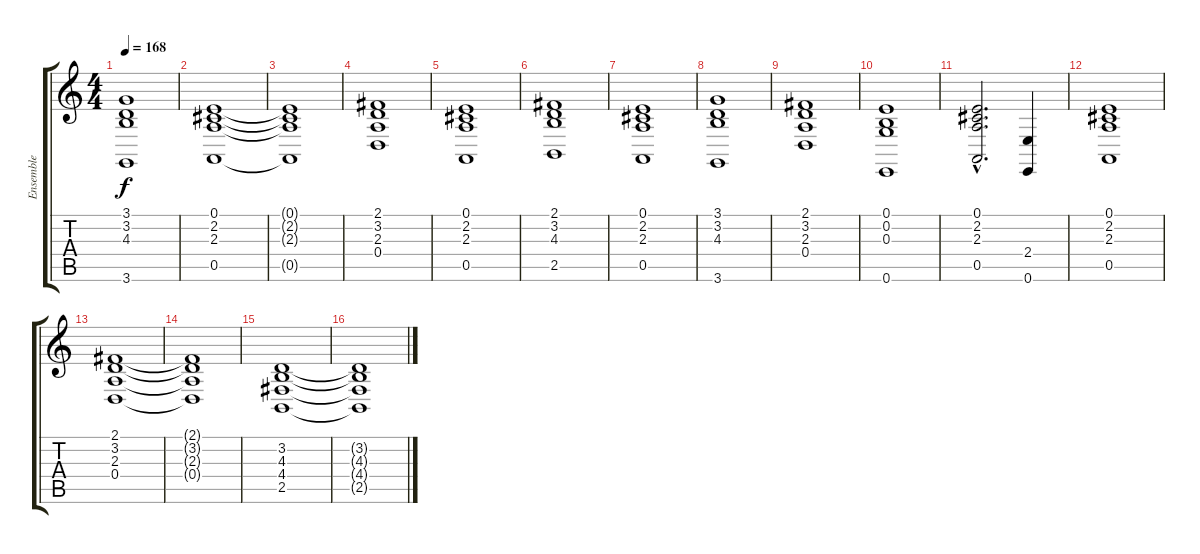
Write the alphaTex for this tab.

\track ("Ensemble" "Ensemble") {instrument stringensemble1}
\staff {score tabs}
\tuning (E4 B3 G3 D3 A2 E2) {hide}
\ts (4 4)
\tempo 168
\clef g2
\ks c
(3.1{t} 3.2{t} 4.3{t} 3.6{t}).1{dy f} |
(0.1 2.2 2.3 0.5).1 |
(0.1{t} 2.2{t} 2.3{t} 0.5{t}).1 |
\section ("" "")
(2.1 3.2 2.3 0.4).1 |
(0.1 2.2 2.3 0.5).1 |
(2.1 3.2 4.3 2.5).1 |
(0.1 2.2 2.3 0.5).1 |
(3.1 3.2 4.3 3.6).1 |
(2.1 3.2 2.3 0.4).1 |
(0.1 0.2 0.3 0.6).1 |
(0.1{hac} 2.2{hac} 2.3{hac} 0.5{hac}).2{d} (2.4 0.6).4 |
(0.1 2.2 2.3 0.5).1 |
(2.1 3.2 2.3 0.4).1 |
(2.1{t} 3.2{t} 2.3{t} 0.4{t}).1 |
\section ("" "")
(3.2 4.3 4.4 2.5).1 |
(3.2{t} 4.3{t} 4.4{t} 2.5{t}).1
